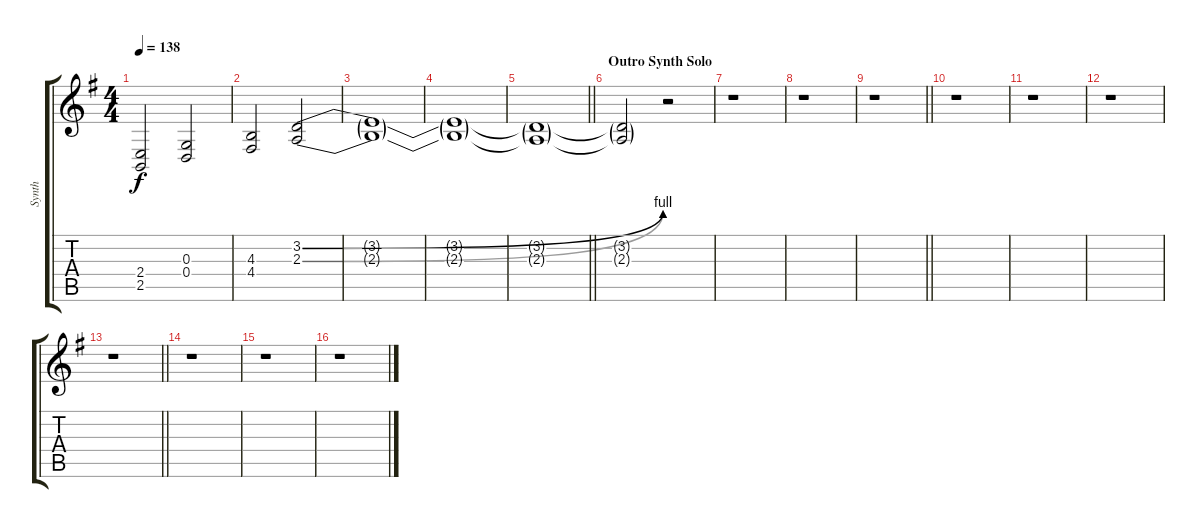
\track ("Synth" "Synth") {instrument pad3polysynth bank 100}
\staff {score tabs}
\tuning (E4 B3 G3 D3 A2 E2) {hide}
\ts (4 4)
\tempo 138
\clef g2
\ks g
(2.4 2.5).2{dy f} (0.3 0.4).2 |
(4.3 4.4).2 (3.2{be (bend 0 0 60 4)} 2.3{be (bend 0 0 60 4)}).2 |
(3.2{t} 2.3{t}).1 |
(3.2{t} 2.3{t}).1 |
\barLineRight lightlight
(3.2{t} 2.3{t}).1 |
\section ("" "Outro Synth Solo")
(3.2{t} 2.3{t}).2 r.2 |
r.1 |
r.1 |
\barLineRight lightlight
r.1 |
r.1 |
r.1 |
r.1 |
\barLineRight lightlight
r.1 |
r.1 |
r.1 |
r.1
